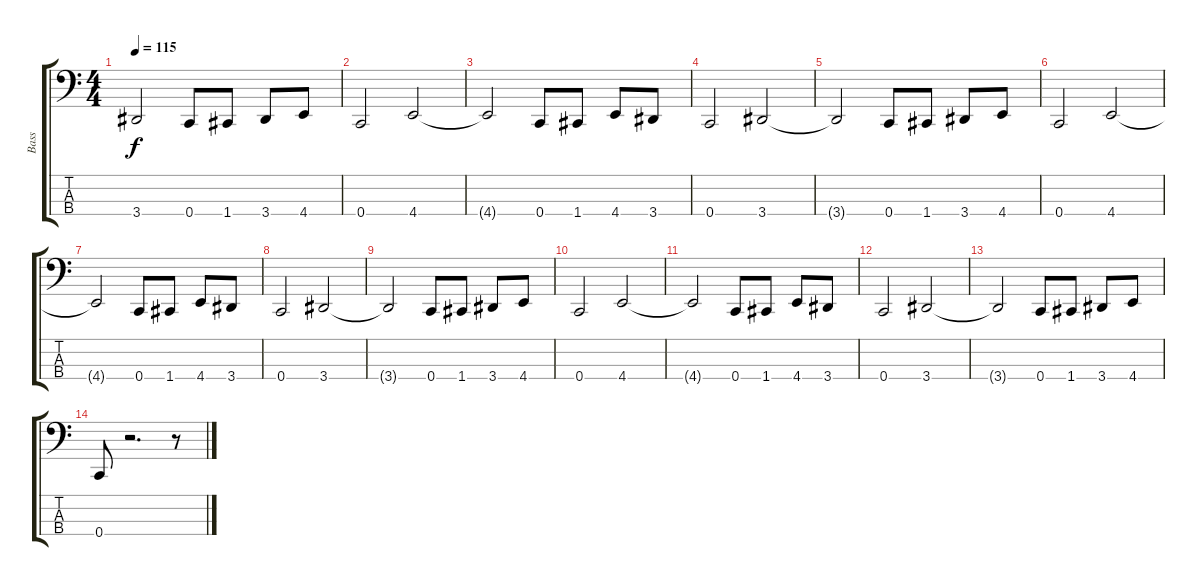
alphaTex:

\track ("Bass" "Bass") {instrument electricbasspick}
\staff {score tabs}
\tuning (F2 C2 G1 C1) {hide}
\ts (4 4)
\tempo 115
\clef f4
\ks c
3.4{t}.2{dy f} 0.4.8 1.4.8 3.4.8 4.4.8 |
0.4.2 4.4.2 |
4.4{t}.2 0.4.8 1.4.8 4.4.8 3.4.8 |
0.4.2 3.4.2 |
3.4{t}.2 0.4.8 1.4.8 3.4.8 4.4.8 |
0.4.2 4.4.2 |
4.4{t}.2 0.4.8 1.4.8 4.4.8 3.4.8 |
0.4.2 3.4.2 |
3.4{t}.2 0.4.8 1.4.8 3.4.8 4.4.8 |
0.4.2 4.4.2 |
4.4{t}.2 0.4.8 1.4.8 4.4.8 3.4.8 |
0.4.2 3.4.2 |
3.4{t}.2 0.4.8 1.4.8 3.4.8 4.4.8 |
0.4.8 r.2{d} r.8
